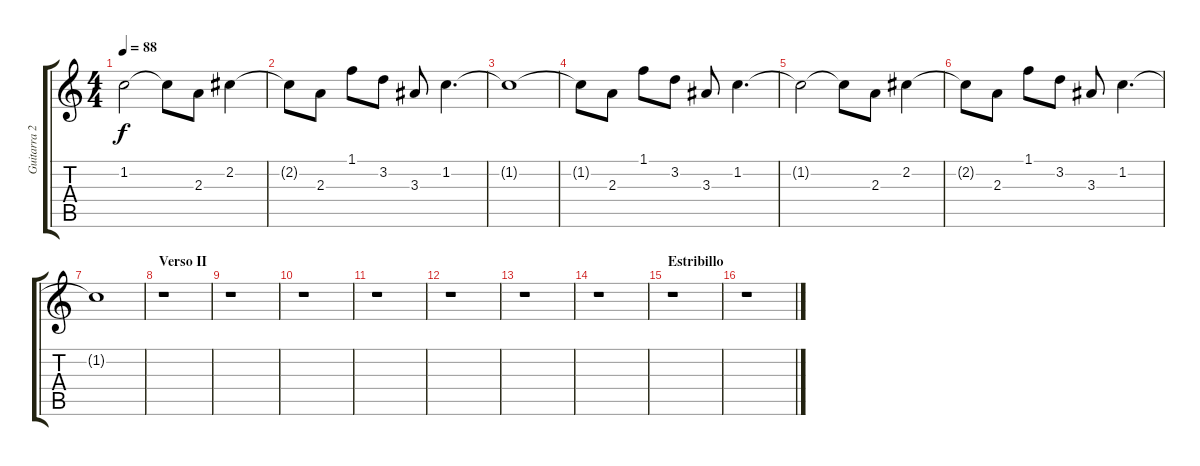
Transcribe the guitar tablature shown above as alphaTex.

\track ("Guitarra 2a" "Guitarra 2") {instrument electricguitarjazz}
\staff {score tabs}
\tuning (E4 B3 G3 D3 A2 E2) {hide}
\ts (4 4)
\tempo 88
\clef g2
\ks c
1.2{t}.2{dy f} 1.2{t}.8 2.3.8 2.2.4 |
2.2{t}.8 2.3.8 1.1.8 3.2.8 3.3.8 1.2.4{d} |
1.2{t}.1 |
1.2{t}.8 2.3.8 1.1.8 3.2.8 3.3.8 1.2.4{d} |
1.2{t}.2 1.2{t}.8 2.3.8 2.2.4 |
2.2{t}.8 2.3.8 1.1.8 3.2.8 3.3.8 1.2.4{d} |
1.2{t}.1 |
\section ("" "Verso II")
r.1 |
r.1 |
r.1 |
r.1 |
r.1 |
r.1 |
r.1 |
\section ("" "Estribillo")
r.1 |
r.1
